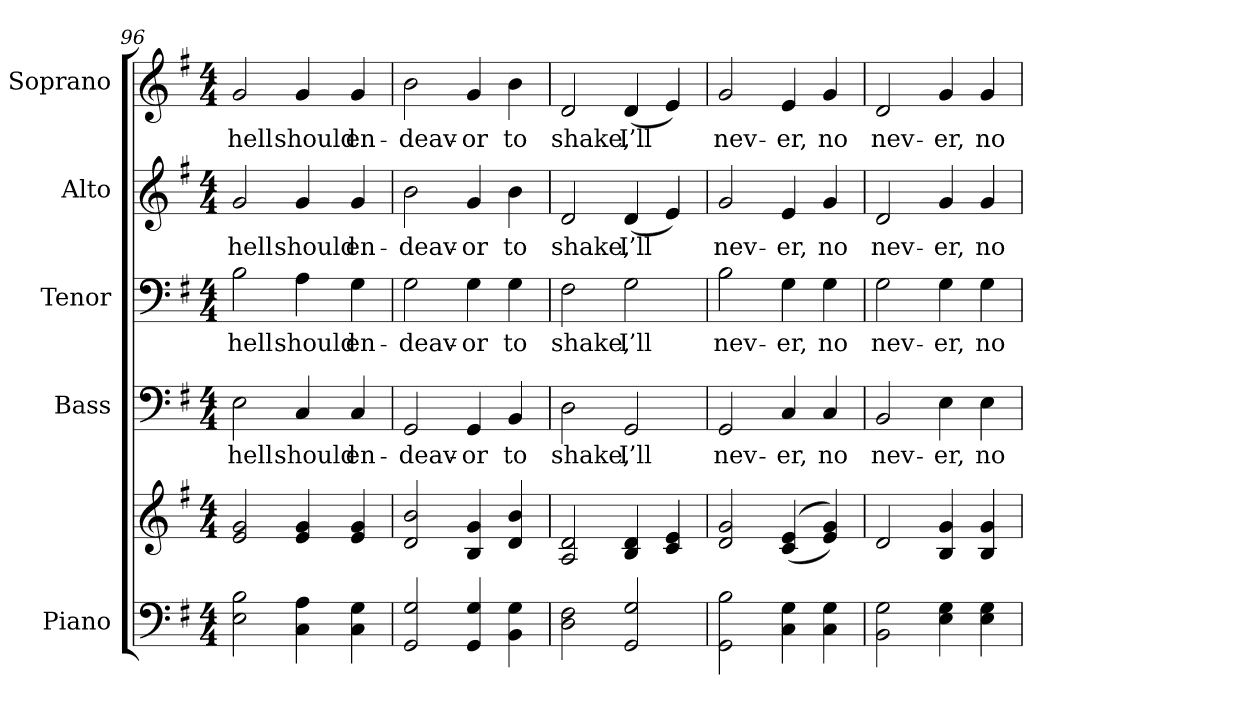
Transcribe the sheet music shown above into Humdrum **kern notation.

**kern	**kern	**kern	**text	**kern	**text	**kern	**text	**kern	**text
*part5	*part5	*part4	*part4	*part3	*part3	*part2	*part2	*part1	*part1
*staff6	*staff5	*staff4	*staff4	*staff3	*staff3	*staff2	*staff2	*staff1	*staff1
*I"Piano	*	*I"Bass	*	*I"Tenor	*	*I"Alto	*	*I"Soprano	*
*I'Pno.	*	*I'B.	*	*I'T.	*	*I'A.	*	*I'S.	*
*clefF4	*clefG2	*clefF4	*	*clefF4	*	*clefG2	*	*clefG2	*
*k[f#]	*k[f#]	*k[f#]	*	*k[f#]	*	*k[f#]	*	*k[f#]	*
*G:	*G:	*G:	*	*G:	*	*G:	*	*G:	*
*M4/4	*M4/4	*M4/4	*	*M4/4	*	*M4/4	*	*M4/4	*
=96	=96	=96	=96	=96	=96	=96	=96	=96	=96
!	!	!	!LO:LY:b:color=#000000	!	!	!	!	!	!
!	!	!	!	!	!LO:LY:b:color=#000000	!	!	!	!
!	!	!	!	!	!	!	!LO:LY:b:color=#000000	!	!
!	!	!	!	!	!	!	!	!	!LO:LY:b:color=#000000
2Ei\ 2Bi	2ei/ 2gi	2Ei\	hell	2Bi\	hell	2gi/	hell	2gi/	hell
!	!	!	!LO:LY:b:color=#000000	!	!	!	!	!	!
!	!	!	!	!	!LO:LY:b:color=#000000	!	!	!	!
!	!	!	!	!	!	!	!LO:LY:b:color=#000000	!	!
!	!	!	!	!	!	!	!	!	!LO:LY:b:color=#000000
4Ci\ 4Ai	4ei/ 4gi	4Ci/	should	4Ai\	should	4gi/	should	4gi/	should
!	!	!	!LO:LY:b:color=#000000	!	!	!	!	!	!
!	!	!	!	!	!LO:LY:b:color=#000000	!	!	!	!
!	!	!	!	!	!	!	!LO:LY:b:color=#000000	!	!
!	!	!	!	!	!	!	!	!	!LO:LY:b:color=#000000
4Ci\ 4Gi	4ei/ 4gi	4Ci/	en-	4Gi\	en-	4gi/	en-	4gi/	en-
=97	=97	=97	=97	=97	=97	=97	=97	=97	=97
!	!	!	!LO:LY:b:color=#000000	!	!	!	!	!	!
!	!	!	!	!	!LO:LY:b:color=#000000	!	!	!	!
!	!	!	!	!	!	!	!LO:LY:b:color=#000000	!	!
!	!	!	!	!	!	!	!	!	!LO:LY:b:color=#000000
2GGi/ 2Gi	2di/ 2bi	2GGi/	-deav-	2Gi\	-deav-	2bi\	-deav-	2bi\	-deav-
!	!	!	!LO:LY:b:color=#000000	!	!	!	!	!	!
!	!	!	!	!	!LO:LY:b:color=#000000	!	!	!	!
!	!	!	!	!	!	!	!LO:LY:b:color=#000000	!	!
!	!	!	!	!	!	!	!	!	!LO:LY:b:color=#000000
4GGi/ 4Gi	4Bi/ 4gi	4GGi/	-or	4Gi\	-or	4gi/	-or	4gi/	-or
!	!	!	!LO:LY:b:color=#000000	!	!	!	!	!	!
!	!	!	!	!	!LO:LY:b:color=#000000	!	!	!	!
!	!	!	!	!	!	!	!LO:LY:b:color=#000000	!	!
!	!	!	!	!	!	!	!	!	!LO:LY:b:color=#000000
4BBi\ 4Gi	4di/ 4bi	4BBi/	to	4Gi\	to	4bi\	to	4bi\	to
!!LO:PB:g=z
=98	=98	=98	=98	=98	=98	=98	=98	=98	=98
!	!	!	!LO:LY:b:color=#000000	!	!	!	!	!	!
!	!	!	!	!	!LO:LY:b:color=#000000	!	!	!	!
!	!	!	!	!	!	!	!LO:LY:b:color=#000000	!	!
!	!	!	!	!	!	!	!	!	!LO:LY:b:color=#000000
2Di\ 2F#i	2Ai/ 2di	2Di\	shake,	2F#i\	shake,	2di/	shake,	2di/	shake,
!	!	!	!LO:LY:b:color=#000000	!	!	!	!	!	!
!	!	!	!	!	!LO:LY:b:color=#000000	!	!	!	!
!	!	!	!	!	!	!	!LO:LY:b:color=#000000	!	!
!	!	!	!	!	!	!	!	!	!LO:LY:b:color=#000000
2GGi/ 2Gi	4Bi/ 4di	2GGi/	I’ll	2Gi\	I’ll	(4di/	I’ll	(4di/	I’ll
.	4ci/ 4ei	.	.	.	.	4ei/)	.	4ei/)	.
=99	=99	=99	=99	=99	=99	=99	=99	=99	=99
!	!	!	!LO:LY:b:color=#000000	!	!	!	!	!	!
!	!	!	!	!	!LO:LY:b:color=#000000	!	!	!	!
!	!	!	!	!	!	!	!LO:LY:b:color=#000000	!	!
!	!	!	!	!	!	!	!	!	!LO:LY:b:color=#000000
2GGi\ 2Bi	2di/ 2gi	2GGi/	nev-	2Bi\	nev-	2gi/	nev-	2gi/	nev-
!	!	!	!LO:LY:b:color=#000000	!	!	!	!	!	!
!	!	!	!	!	!LO:LY:b:color=#000000	!	!	!	!
!	!	!	!	!	!	!	!LO:LY:b:color=#000000	!	!
!	!	!	!	!	!	!	!	!	!LO:LY:b:color=#000000
4Ci\ 4Gi	((4ci/ 4ei	4Ci/	-er,	4Gi\	-er,	4ei/	-er,	4ei/	-er,
!	!	!	!LO:LY:b:color=#000000	!	!	!	!	!	!
!	!	!	!	!	!LO:LY:b:color=#000000	!	!	!	!
!	!	!	!	!	!	!	!LO:LY:b:color=#000000	!	!
!	!	!	!	!	!	!	!	!	!LO:LY:b:color=#000000
4Ci\ 4Gi	4ei/ 4gi))	4Ci/	no	4Gi\	no	4gi/	no	4gi/	no
=100	=100	=100	=100	=100	=100	=100	=100	=100	=100
!	!	!	!LO:LY:b:color=#000000	!	!	!	!	!	!
!	!	!	!	!	!LO:LY:b:color=#000000	!	!	!	!
!	!	!	!	!	!	!	!LO:LY:b:color=#000000	!	!
!	!	!	!	!	!	!	!	!	!LO:LY:b:color=#000000
2BBi\ 2Gi	2di/	2BBi/	nev-	2Gi\	nev-	2di/	nev-	2di/	nev-
!	!	!	!LO:LY:b:color=#000000	!	!	!	!	!	!
!	!	!	!	!	!LO:LY:b:color=#000000	!	!	!	!
!	!	!	!	!	!	!	!LO:LY:b:color=#000000	!	!
!	!	!	!	!	!	!	!	!	!LO:LY:b:color=#000000
4Ei\ 4Gi	4Bi/ 4gi	4Ei\	-er,	4Gi\	-er,	4gi/	-er,	4gi/	-er,
!	!	!	!LO:LY:b:color=#000000	!	!	!	!	!	!
!	!	!	!	!	!LO:LY:b:color=#000000	!	!	!	!
!	!	!	!	!	!	!	!LO:LY:b:color=#000000	!	!
!	!	!	!	!	!	!	!	!	!LO:LY:b:color=#000000
4Ei\ 4Gi	4Bi/ 4gi	4Ei\	no	4Gi\	no	4gi/	no	4gi/	no
=	=	=	=	=	=	=	=	=	=
*-	*-	*-	*-	*-	*-	*-	*-	*-	*-
